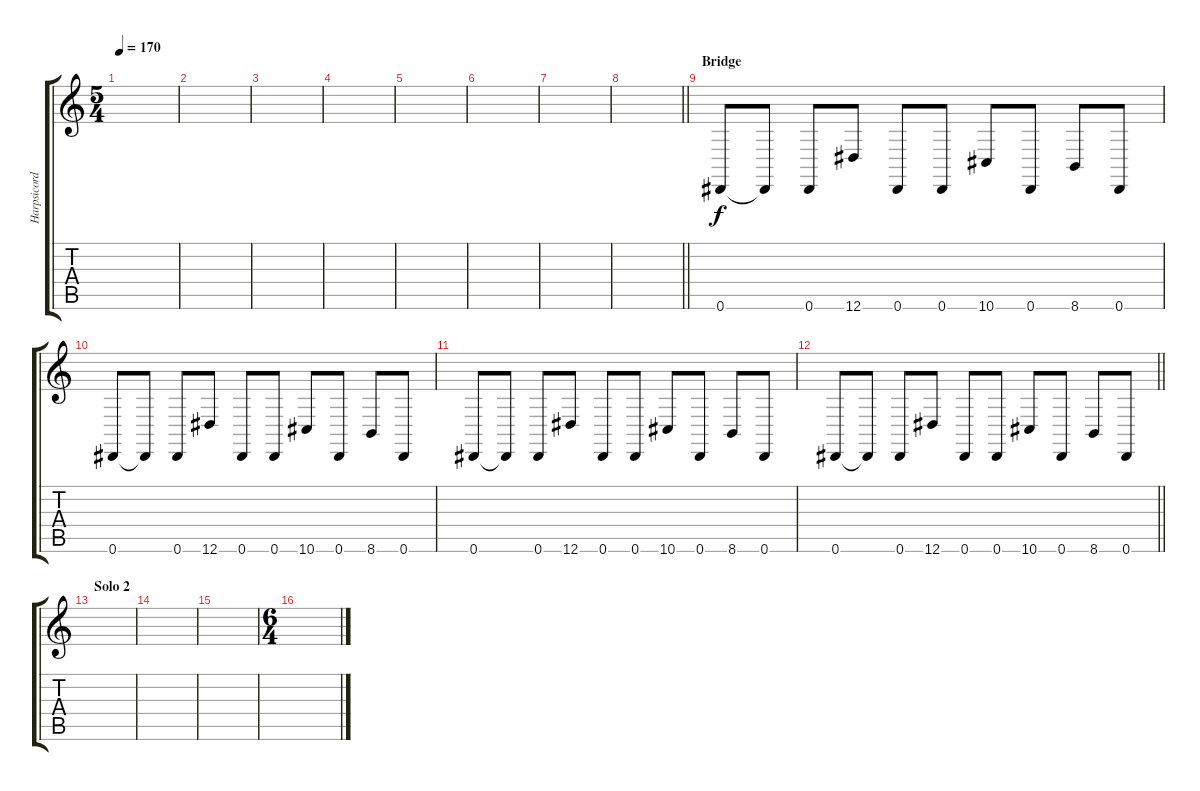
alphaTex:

\track ("Harpsicord" "Harpsicord") {instrument harpsichord}
\staff {score tabs}
\tuning (Eb4 Bb3 Gb3 Db3 Ab2 Eb2) {hide}
\ts (5 4)
\tempo 170
\clef g2
\ks c
|
|
|
|
|
|
|
\barLineRight lightlight
|
\section ("" "Bridge")
0.6.8 0.6{t}.8 0.6.8 12.6.8 0.6.8 0.6.8 10.6.8 0.6.8 8.6.8 0.6.8 |
0.6.8 0.6{t}.8 0.6.8 12.6.8 0.6.8 0.6.8 10.6.8 0.6.8 8.6.8 0.6.8 |
0.6.8 0.6{t}.8 0.6.8 12.6.8 0.6.8 0.6.8 10.6.8 0.6.8 8.6.8 0.6.8 |
\barLineRight lightlight
0.6.8 0.6{t}.8 0.6.8 12.6.8 0.6.8 0.6.8 10.6.8 0.6.8 8.6.8 0.6.8 |
\section ("" "Solo 2")
|
|
|
\ts (6 4)
